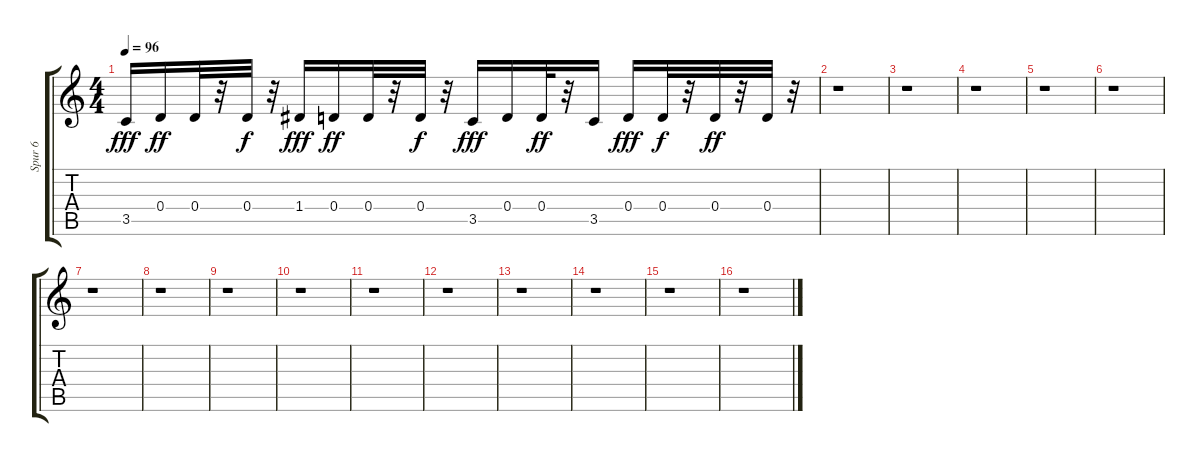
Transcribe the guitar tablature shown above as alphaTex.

\track ("Spur 6" "Spur 6") {instrument distortionguitar}
\staff {score tabs}
\tuning (E4 B3 G3 D3 A2 E2) {hide}
\ts (4 4)
\tempo 96
\clef g2
\ks c
3.5.16{dy fff} 0.4.16{dy ff} 0.4.32 r.32 0.4.32{dy f} r.32 1.4.16{dy fff} 0.4.16{dy ff} 0.4.32 r.32 0.4.32{dy f} r.32 3.5.16{dy fff} 0.4.16 0.4.32{dy ff} r.32 3.5.16 0.4.16{dy fff} 0.4.32{dy f} r.32 0.4.32{dy ff} r.32 0.4.32 r.32 |
r.1 |
r.1 |
r.1 |
r.1 |
r.1 |
r.1 |
r.1 |
r.1 |
r.1 |
r.1 |
r.1 |
r.1 |
r.1 |
r.1 |
r.1
